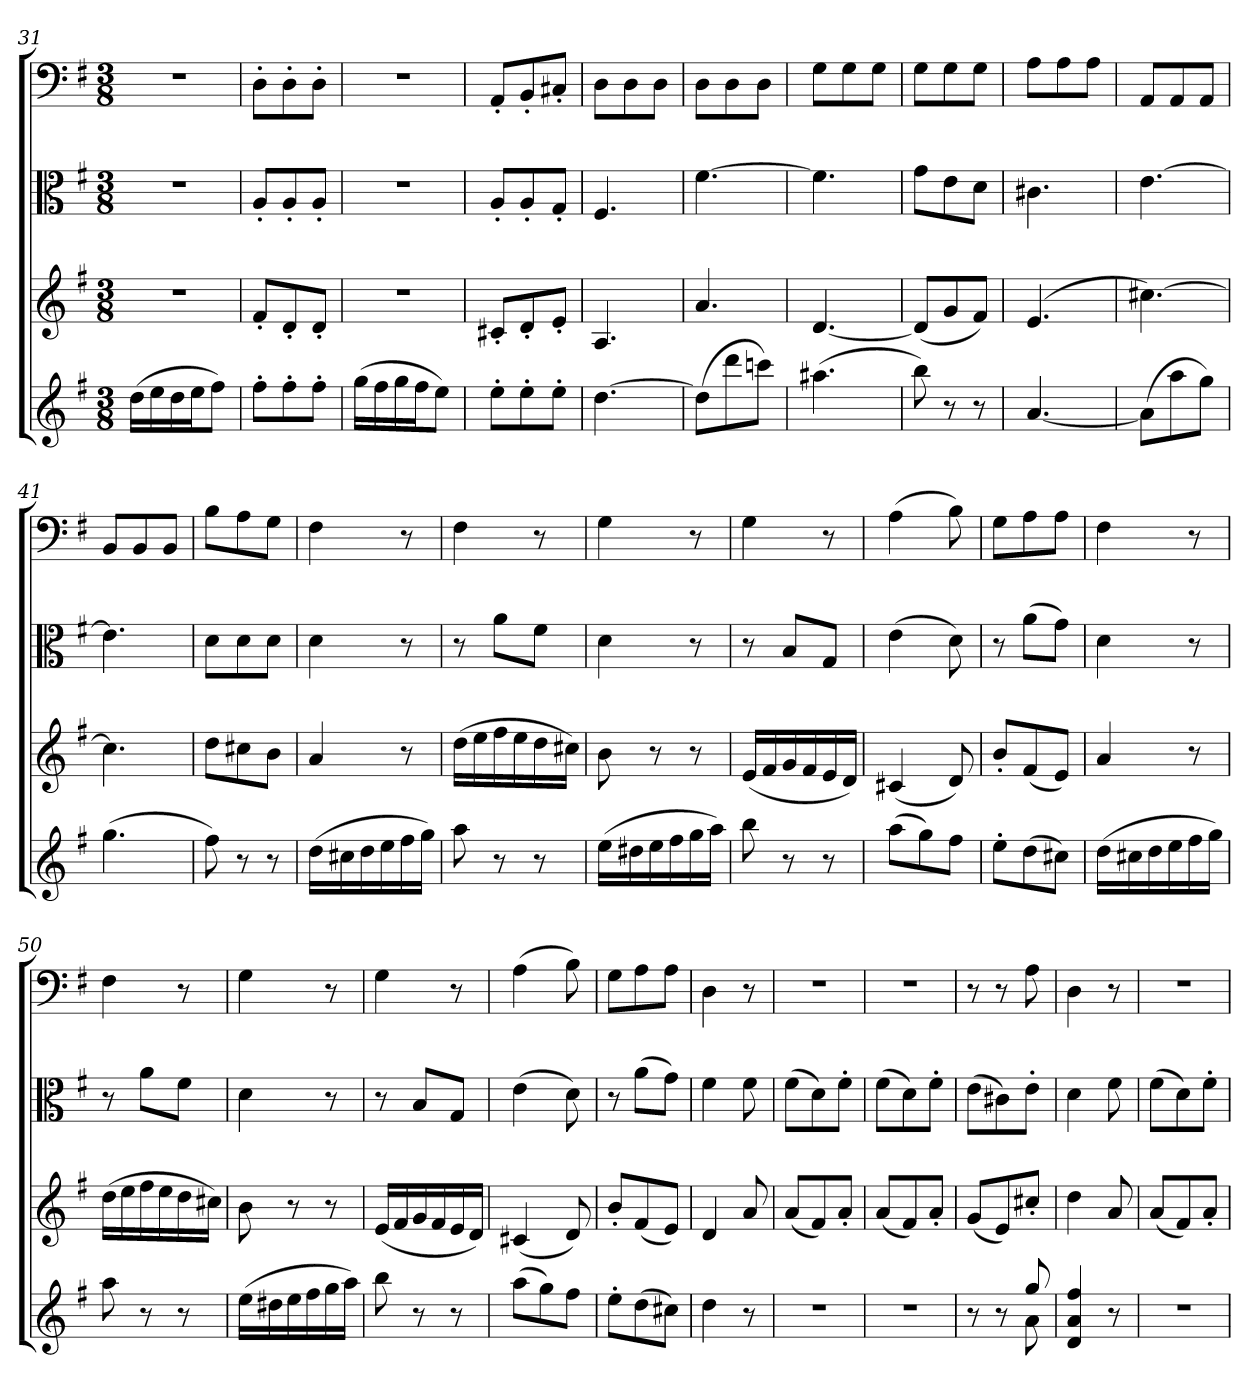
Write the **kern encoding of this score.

**kern	**kern	**kern	**kern
*part4	*part3	*part2	*part1
*staff4	*staff3	*staff2	*staff1
*clefG2	*clefG2	*clefC3	*clefF4
*k[f#]	*k[f#]	*k[f#]	*k[f#]
*G:	*G:	*G:	*G:
*M3/8	*M3/8	*M3/8	*M3/8
=31	=31	=31	=31
(16dd\LL	4.r	4.r	4.r
16ee\	.	.	.
16dd\	.	.	.
16ee\J	.	.	.
8ff#\J)	.	.	.
=32	=32	=32	=32
8ff#'\L	8f#'/L	8A'/L	8D'\L
8ff#'\	8d'/	8A'/	8D'\
8ff#'\J	8d'/J	8A'/J	8D'\J
=33	=33	=33	=33
(16gg\LL	4.r	4.r	4.r
16ff#\	.	.	.
16gg\	.	.	.
16ff#\J	.	.	.
8ee\J)	.	.	.
=34	=34	=34	=34
8ee'\L	8c#X'/L	8A'/L	8AA'/L
8ee'\	8d'/	8A'/	8BB'/
8ee'\J	8e'/J	8G'/J	8C#X'/J
=35	=35	=35	=35
[4.dd	4.A	4.F#	8D\L
.	.	.	8D\
.	.	.	8D\J
=36	=36	=36	=36
(8dd\L]	4.a	[4.f#	8D\L
8ddd\	.	.	8D\
8cccn\J)	.	.	8D\J
=37	=37	=37	=37
(4.aa#X	[4.d	4.f#]	8G\L
.	.	.	8G\
.	.	.	8G\J
=38	=38	=38	=38
8bb)	(8d/L]	8g\L	8G\L
8r	8g/	8e\	8G\
8r	8f#/J)	8d\J	8G\J
=39	=39	=39	=39
[4.a	(4.e	4.c#X	8A\L
.	.	.	8A\
.	.	.	8A\J
=40	=40	=40	=40
(8a\L]	[4.cc#X)	[4.e	8AA/L
8aa\	.	.	8AA/
8gg\J)	.	.	8AA/J
=41	=41	=41	=41
(4.gg	4.cc#]	4.e]	8BB/L
.	.	.	8BB/
.	.	.	8BB/J
=42	=42	=42	=42
8ff#)	8dd\L	8d\L	8B\L
8r	8cc#X\	8d\	8A\
8r	8b\J	8d\J	8G\J
=43	=43	=43	=43
(16dd\LL	4a	4d	4F#
16cc#X\	.	.	.
16dd\	.	.	.
16ee\	.	.	.
16ff#\	8r	8r	8r
16gg\JJ)	.	.	.
=44	=44	=44	=44
8aa	(16dd\LL	8r	4F#
.	16ee\	.	.
8r	16ff#\	8a\L	.
.	16ee\	.	.
8r	16dd\	8f#\J	8r
.	16cc#X\JJ)	.	.
=45	=45	=45	=45
(16ee\LL	8b	4d	4G
16dd#X\	.	.	.
16ee\	8r	.	.
16ff#\	.	.	.
16gg\	8r	8r	8r
16aa\JJ)	.	.	.
=46	=46	=46	=46
8bb	(16e/LL	8r	4G
.	16f#/	.	.
8r	16g/	8B/L	.
.	16f#/	.	.
8r	16e/	8G/J	8r
.	16d/JJ)	.	.
=47	=47	=47	=47
(8aa\L	(4c#X	(4e	(4A
8gg\)	.	.	.
8ff#\J	8d)	8d)	8B)
=48	=48	=48	=48
8ee'\L	8b'/L	8r	8G\L
(8dd\	(8f#/	(8a\L	8A\
8cc#X\J)	8e/J)	8g\J)	8A\J
=49	=49	=49	=49
(16dd\LL	4a	4d	4F#
16cc#X\	.	.	.
16dd\	.	.	.
16ee\	.	.	.
16ff#\	8r	8r	8r
16gg\JJ)	.	.	.
=50	=50	=50	=50
8aa	(16dd\LL	8r	4F#
.	16ee\	.	.
8r	16ff#\	8a\L	.
.	16ee\	.	.
8r	16dd\	8f#\J	8r
.	16cc#X\JJ)	.	.
=51	=51	=51	=51
(16ee\LL	8b	4d	4G
16dd#X\	.	.	.
16ee\	8r	.	.
16ff#\	.	.	.
16gg\	8r	8r	8r
16aa\JJ)	.	.	.
=52	=52	=52	=52
8bb	(16e/LL	8r	4G
.	16f#/	.	.
8r	16g/	8B/L	.
.	16f#/	.	.
8r	16e/	8G/J	8r
.	16d/JJ)	.	.
=53	=53	=53	=53
(8aa\L	(4c#X	(4e	(4A
8gg\)	.	.	.
8ff#\J	8d)	8d)	8B)
=54	=54	=54	=54
8ee'\L	8b'/L	8r	8G\L
(8dd\	(8f#/	(8a\L	8A\
8cc#X\J)	8e/J)	8g\J)	8A\J
=55	=55	=55	=55
4dd	4d	4f#	4D
8r	8a	8f#	8r
=56	=56	=56	=56
4.r	(8a/L	(8f#\L	4.r
.	8f#/)	8d\)	.
.	8a'/J	8f#'\J	.
=57	=57	=57	=57
4.r	(8a/L	(8f#\L	4.r
.	8f#/)	8d\)	.
.	8a'/J	8f#'\J	.
=58	=58	=58	=58
*^	*	*	*
8r	4ryy	(8g/L	(8e\L	8r
8r	.	8e/)	8c#X\)	8r
8gg	8a	8cc#X'/J	8e'\J	8A
*v	*v	*	*	*
=59	=59	=59	=59
4d 4a 4ff#	4dd	4d	4D
8r	8a	8f#	8r
=60	=60	=60	=60
4.r	(8a/L	(8f#\L	4.r
.	8f#/)	8d\)	.
.	8a'/J	8f#'\J	.
=	=	=	=
*-	*-	*-	*-
